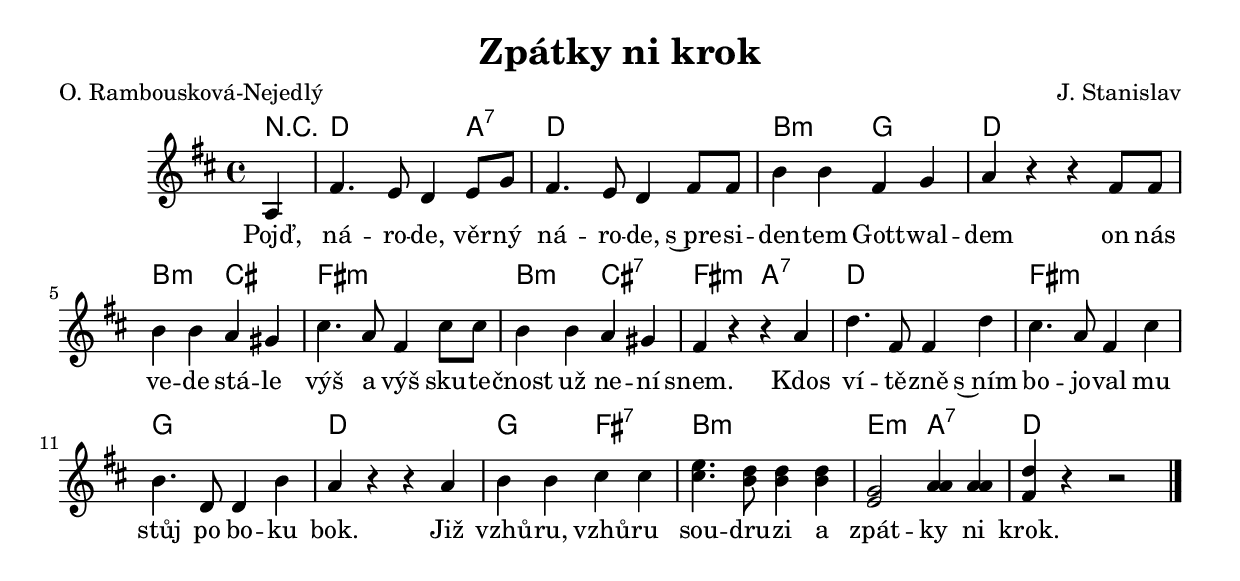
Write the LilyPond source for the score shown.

\version "2.20.0"
\header {
        title = "Zpátky ni krok" 
        composer = "J. Stanislav" 
	poet = "O. Rambousková-Nejedlý " 
}

melody =  \relative c'' {        
\time 4/4 \key d \major 
\partial 4 
a,4 fis'4. e8 d4 e8 g | fis4. e8 d4 fis8 fis | b4 b fis g |
a4 r r fis8 fis | b4 b a gis | cis4. a8 fis4 cis'8 cis | b4 b a gis |
fis4 r r a | d4. fis,8 fis4 d' | cis4. a8 fis4 cis' | b4. d,8 d4 b' |
a4 r r a | b b cis cis | <cis e>4. <b d>8 q4 q | <g e>2 <a a>4 q | 
| < fis d' >4 r r2 ||
        \bar "|." 
}

text = \lyricmode {
Pojď, ná -- ro -- de, věr -- ný ná -- ro -- de, s~pre -- si -- den -- tem Gott -- wal -- dem
on nás ve -- de stá -- le výš a výš sku -- te -- čnost už ne -- ní snem. Kdos
ví -- tě -- zně s~ním bo -- jo -- val mu stůj po bo -- ku bok.
Již vzhů -- ru, vzhů -- ru sou -- dru -- zi a zpát -- ky ni krok.
}

accompaniment =\chordmode {
r4 d2. a4:7 d2  d2 b2:m g2
d2 d2 b2:m cis2 fis2:m fis2:m b2:m cis2:7
fis2:m a2:7 d2 d2 fis2:m fis2:m g2 g2 
d2 d2 g2 fis2:7 b2:m b2:m e2:m a2:7 d2
		}

\score {
        <<
         \new ChordNames {
             \set chordChanges = ##t
              \accompaniment
            }

          \new Voice = "one" { \autoBeamOn \melody }
          \new Lyrics \lyricsto "one" \text
       >>
       \midi  { \tempo 4=150}
       \layout { linewidth = 20.0\cm }
}
